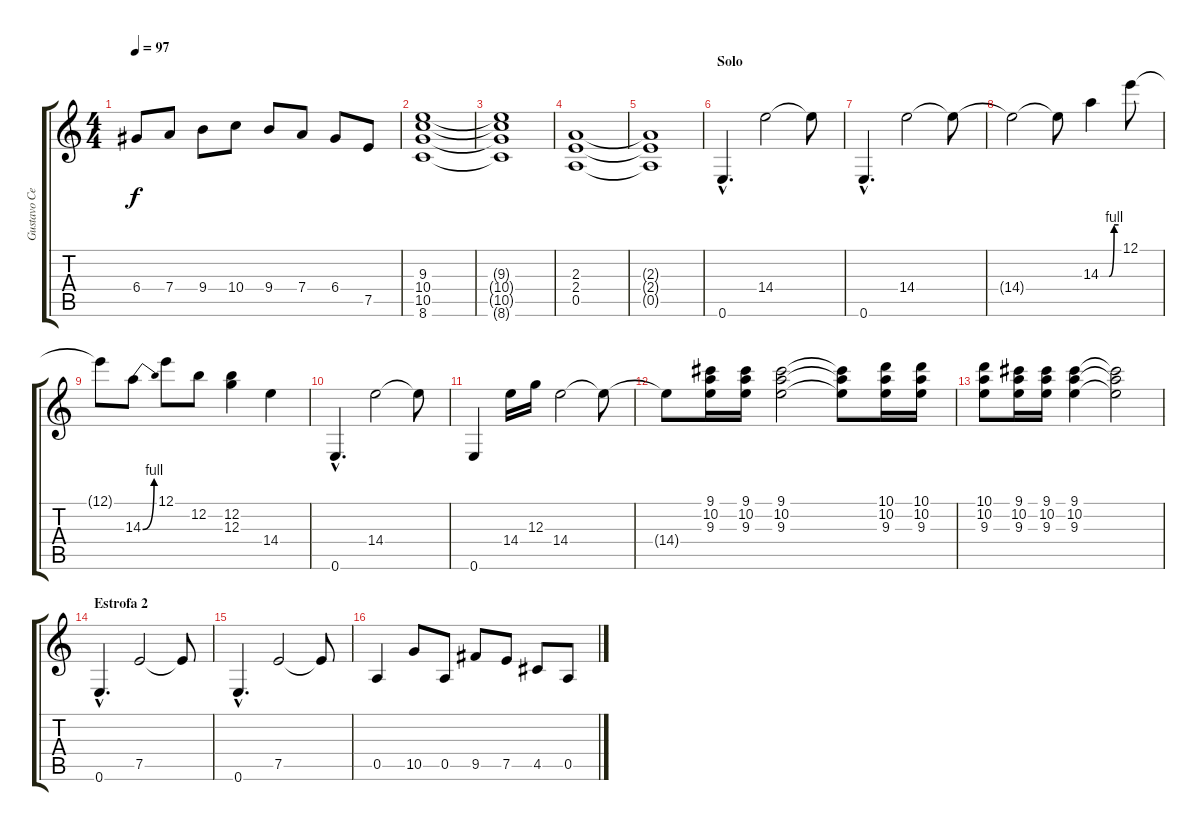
\track ("Gustavo Cerati" "Gustavo Ce") {instrument overdrivenguitar}
\staff {score tabs}
\tuning (E4 B3 G3 D3 A2 E2) {hide}
\ts (4 4)
\tempo 97
\clef g2
\ks c
6.4.8{dy f} 7.4.8 9.4.8 10.4.8 9.4.8 7.4.8 6.4.8 7.5.8 |
(9.3 10.4 10.5 8.6).1 |
(9.3{t} 10.4{t} 10.5{t} 8.6{t}).1 |
(2.3 2.4 0.5).1 |
(2.3{t} 2.4{t} 0.5{t}).1 |
\section ("" "Solo")
0.6{hac}.4{d} 14.4.2 14.4{t}.8 |
0.6{hac}.4{d} 14.4.2 14.4{t}.8 |
14.4{t}.2 14.4{t}.8 14.3{be (custom 0 0 28 0 45 4 60 4)}.4 12.1.8 |
12.1{t}.8 14.3{be (bend 0 0 60 4)}.8 12.1.8 12.2.8 (12.2 12.3).4 14.4.4 |
0.6{hac}.4{d} 14.4.2 14.4{t}.8 |
0.6.4 14.4.16 12.3.16 14.4.2 14.4{t}.8 |
14.4{t}.8 (9.1 10.2 9.3).16 (9.1 10.2 9.3).16 (9.1 10.2 9.3).2 (9.1{t} 10.2{t} 9.3{t}).8 (10.1 10.2 9.3).16 (10.1 10.2 9.3).16 |
(10.1 10.2 9.3).8 (9.1 10.2 9.3).16 (9.1 10.2 9.3).16 (9.1 10.2 9.3).4 (9.1{t} 10.2{t} 9.3{t}).2 |
\section ("" "Estrofa 2")
0.6{hac}.4{d} 7.5.2 7.5{t}.8 |
0.6{hac}.4{d} 7.5.2 7.5{t}.8 |
0.5.4 10.5.8 0.5.8 9.5.8 7.5.8 4.5.8 0.5.8
